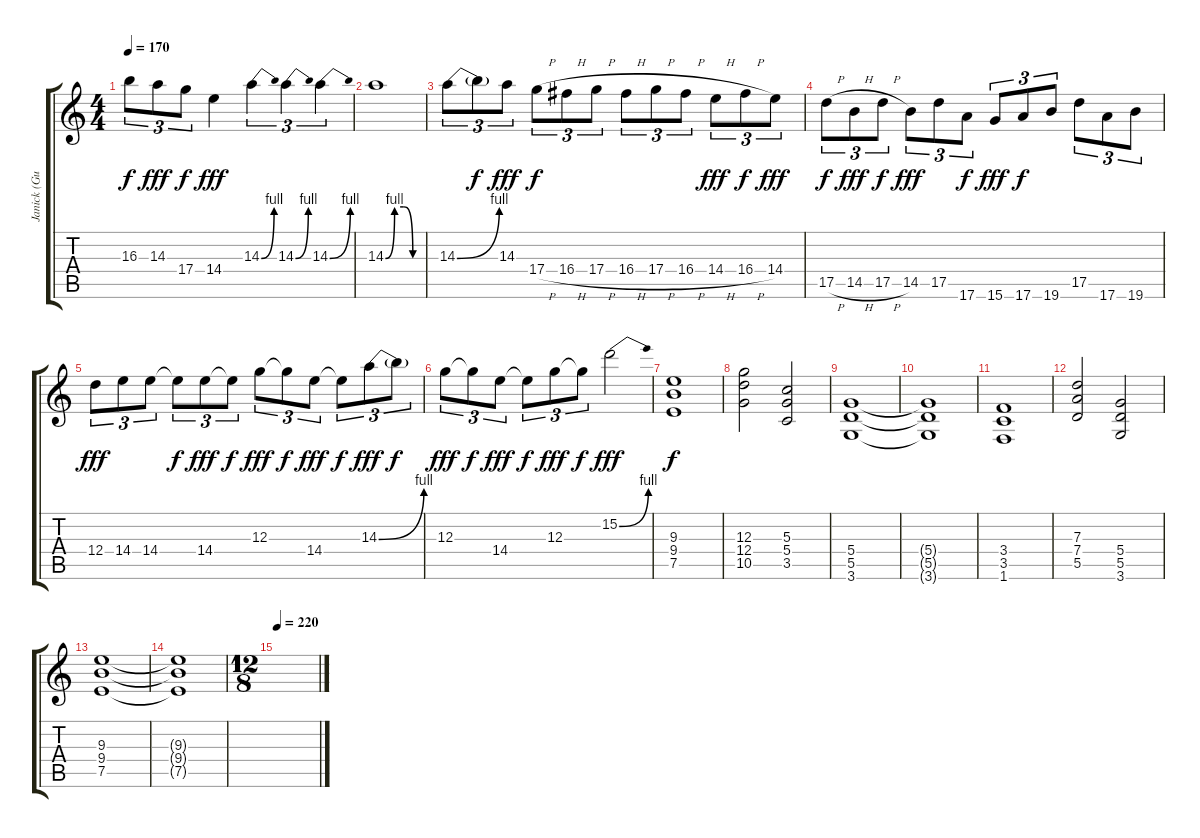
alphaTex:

\track ("Janick (Guitar Distortion)" "Janick (Gu") {instrument distortionguitar}
\staff {score tabs}
\tuning (E4 B3 G3 D3 A2 E2) {hide}
\ts (4 4)
\tempo 170
\clef g2
\ks c
16.3.8{tu (3 2) dy f} 14.3.8{tu (3 2) dy fff} 17.4.8{tu (3 2) dy f} 14.4.4{dy fff} 14.3{be (bend 0 0 60 4)}.4{tu (3 2)} 14.3{be (bend 0 0 60 4)}.4{tu (3 2)} 14.3{be (bend 0 0 60 4)}.4{tu (3 2)} |
14.3{be (custom 0 0 15 4 30 4 45 0 60 0)}.1 |
14.3{be (bend 0 0 60 4)}.8{tu (3 2)} 14.3{t}.8{tu (3 2) dy f} 14.3.8{tu (3 2) dy fff} 17.4{h}.8{tu (3 2) dy f} 16.4{h}.8{tu (3 2)} 17.4{h}.8{tu (3 2)} 16.4{h}.8{tu (3 2)} 17.4{h}.8{tu (3 2)} 16.4{h}.8{tu (3 2)} 14.4{h}.8{tu (3 2) dy fff} 16.4{h}.8{tu (3 2) dy f} 14.4.8{tu (3 2) dy fff} |
17.5{h}.8{tu (3 2) dy f} 14.5{h}.8{tu (3 2) dy fff} 17.5{h}.8{tu (3 2) dy f} 14.5.8{tu (3 2) dy fff} 17.5.8{tu (3 2)} 17.6.8{tu (3 2) dy f} 15.6.8{tu (3 2) dy fff} 17.6.8{tu (3 2) dy f} 19.6.8{tu (3 2)} 17.5.8{tu (3 2)} 17.6.8{tu (3 2)} 19.6.8{tu (3 2)} |
12.4.8{tu (3 2) dy fff} 14.4.8{tu (3 2)} 14.4.8{tu (3 2)} 14.4{t}.8{tu (3 2) dy f} 14.4.8{tu (3 2) dy fff} 14.4{t}.8{tu (3 2) dy f} 12.3.8{tu (3 2) dy fff} 12.3{t}.8{tu (3 2) dy f} 14.4.8{tu (3 2) dy fff} 14.4{t}.8{tu (3 2) dy f} 14.3{be (bend 0 0 60 4)}.8{tu (3 2) dy fff} 14.3{t}.8{tu (3 2) dy f} |
12.3.8{tu (3 2) dy fff} 12.3{t}.8{tu (3 2) dy f} 14.4.8{tu (3 2) dy fff} 14.4{t}.8{tu (3 2) dy f} 12.3.8{tu (3 2) dy fff} 12.3{t}.8{tu (3 2) dy f} 15.2{be (bend 0 0 60 4)}.2{dy fff} |
(9.3 9.4 7.5).1{dy f} |
(12.3 12.4 10.5).2 (5.3 5.4 3.5).2 |
(5.4 5.5 3.6).1 |
(5.4{t} 5.5{t} 3.6{t}).1 |
(3.4 3.5 1.6).1 |
(7.3 7.4 5.5).2 (5.4 5.5 3.6).2 |
(9.3 9.4 7.5).1 |
(9.3{t} 9.4{t} 7.5{t}).1 |
\ts (12 8)
\tempo 220
